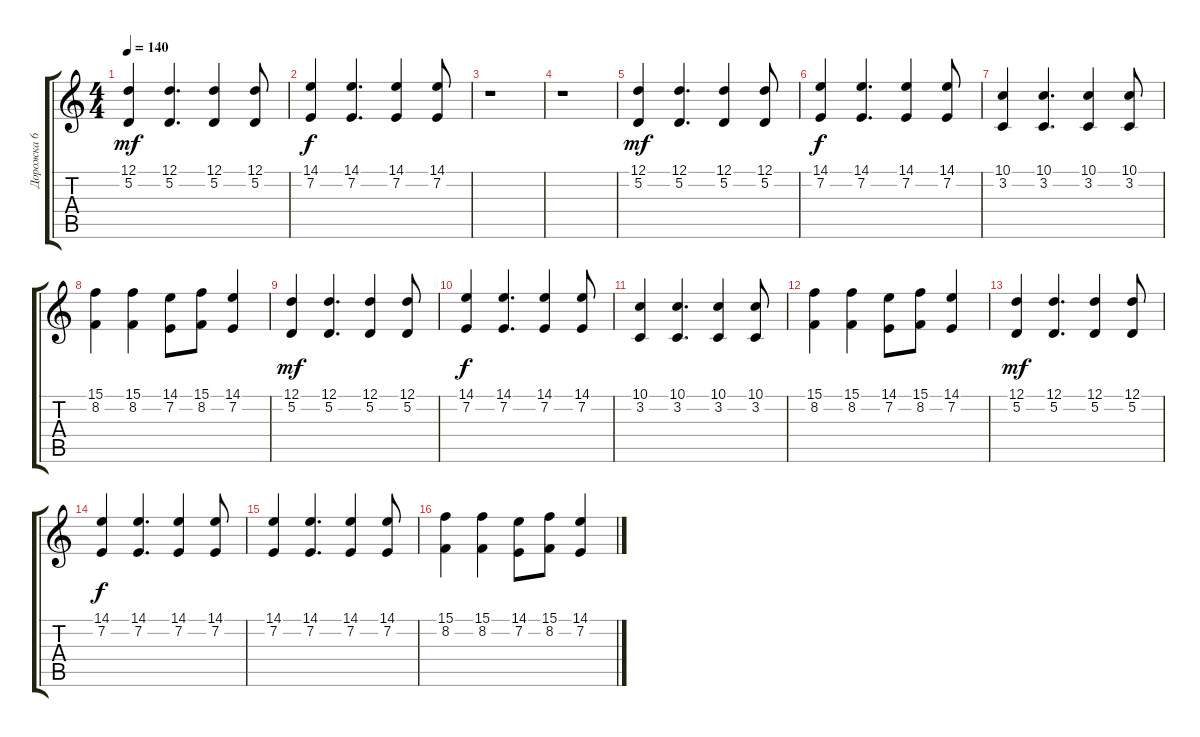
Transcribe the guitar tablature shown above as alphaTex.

\track ("Дорожка 6" "Дорожка 6") {instrument musicbox}
\staff {score tabs}
\tuning (D4 A3 F3 C3 G2 C2) {hide}
\ts (4 4)
\tempo 140
\clef g2
\ks c
(12.1 5.2).4{dy mf} (12.1 5.2).4{d} (12.1 5.2).4 (12.1 5.2).8 |
(14.1 7.2).4{dy f} (14.1 7.2).4{d} (14.1 7.2).4 (14.1 7.2).8 |
r.1 |
r.1 |
(12.1 5.2).4{dy mf instrument musicbox} (12.1 5.2).4{d} (12.1 5.2).4 (12.1 5.2).8 |
(14.1 7.2).4{dy f} (14.1 7.2).4{d} (14.1 7.2).4 (14.1 7.2).8 |
(10.1 3.2).4 (10.1 3.2).4{d} (10.1 3.2).4 (10.1 3.2).8 |
(15.1 8.2).4 (15.1 8.2).4 (14.1 7.2).8 (15.1 8.2).8 (14.1 7.2).4 |
(12.1 5.2).4{dy mf} (12.1 5.2).4{d} (12.1 5.2).4 (12.1 5.2).8 |
(14.1 7.2).4{dy f} (14.1 7.2).4{d} (14.1 7.2).4 (14.1 7.2).8 |
(10.1 3.2).4 (10.1 3.2).4{d} (10.1 3.2).4 (10.1 3.2).8 |
(15.1 8.2).4 (15.1 8.2).4 (14.1 7.2).8 (15.1 8.2).8 (14.1 7.2).4 |
(12.1 5.2).4{dy mf} (12.1 5.2).4{d} (12.1 5.2).4 (12.1 5.2).8 |
(14.1 7.2).4{dy f} (14.1 7.2).4{d} (14.1 7.2).4 (14.1 7.2).8 |
(14.1 7.2).4 (14.1 7.2).4{d} (14.1 7.2).4 (14.1 7.2).8 |
(15.1 8.2).4 (15.1 8.2).4 (14.1 7.2).8 (15.1 8.2).8 (14.1 7.2).4
